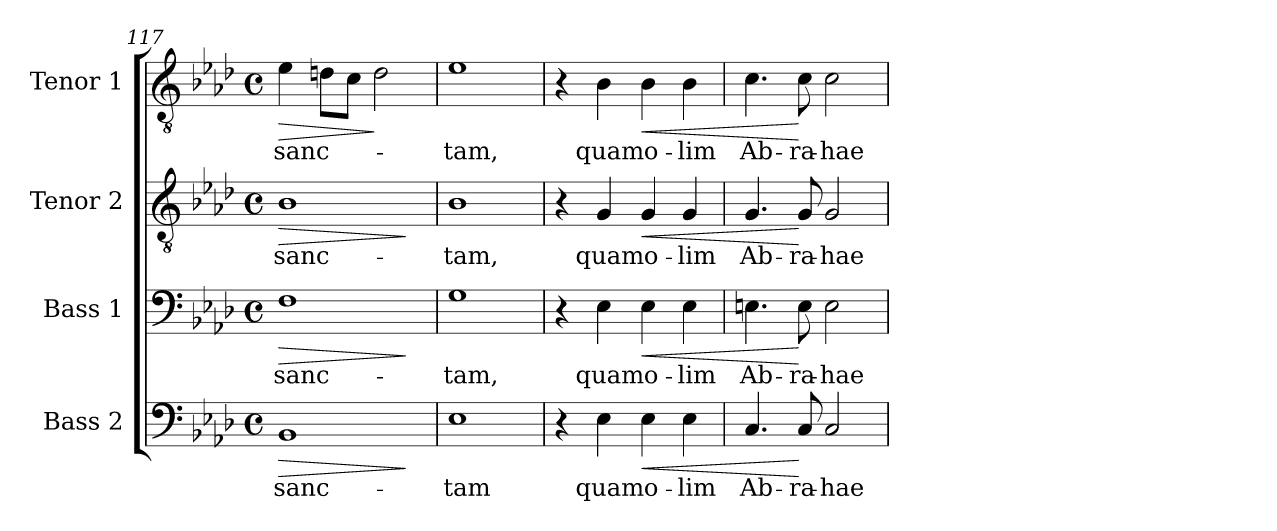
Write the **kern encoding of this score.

**kern	**text	**dynam	**kern	**text	**dynam	**kern	**text	**dynam	**kern	**text	**dynam
*part4	*part4	*part4	*part3	*part3	*part3	*part2	*part2	*part2	*part1	*part1	*part1
*staff4	*staff4	*staff4	*staff3	*staff3	*staff3	*staff2	*staff2	*staff2	*staff1	*staff1	*staff1
*I"Bass 2	*	*	*I"Bass 1	*	*	*I"Tenor 2	*	*	*I"Tenor 1	*	*
*I'B. 2	*	*	*I'B. 1	*	*	*I'T. 2	*	*	*I'T. 1	*	*
*clefF4	*	*	*clefF4	*	*	*clefGv2	*	*	*clefGv2	*	*
*k[b-e-a-d-]	*	*	*k[b-e-a-d-]	*	*	*k[b-e-a-d-]	*	*	*k[b-e-a-d-]	*	*
*A-:	*	*	*A-:	*	*	*A-:	*	*	*A-:	*	*
*M4/4	*	*	*M4/4	*	*	*M4/4	*	*	*M4/4	*	*
*met(c)	*	*	*met(c)	*	*	*met(c)	*	*	*met(c)	*	*
=117	=117	=117	=117	=117	=117	=117	=117	=117	=117	=117	=117
!	!LO:LY:b	!LO:HP:b	!	!LO:LY:b	!LO:HP:b	!	!LO:LY:b	!LO:HP:b	!	!LO:LY:b	!LO:HP:b
1BB-	sanc-	>	1F	sanc-	>	1B-	sanc-	>	4e-\	sanc-	>
.	.	.	.	.	.	.	.	.	8dn\L	.	.
.	.	.	.	.	.	.	.	.	8c\J	.	.
.	.	.	.	.	.	.	.	.	2d\	.	]
.	.	]	.	.	]	.	.	]	.	.	.
=118	=118	=118	=118	=118	=118	=118	=118	=118	=118	=118	=118
!	!LO:LY:b	!	!	!LO:LY:b	!	!	!LO:LY:b	!	!	!LO:LY:b	!
1E-	-tam	.	1G	-tam,	.	1B-	-tam,	.	1e-	-tam,	.
=119	=119	=119	=119	=119	=119	=119	=119	=119	=119	=119	=119
4r	.	.	4r	.	.	4r	.	.	4r	.	.
!	!LO:LY:b	!	!	!LO:LY:b	!	!	!LO:LY:b	!	!	!LO:LY:b	!
4E-\	quam	.	4E-\	quam	.	4G/	quam	.	4B-\	quam	.
!	!LO:LY:b	!LO:HP:b	!	!LO:LY:b	!LO:HP:b	!	!LO:LY:b	!LO:HP:b	!	!LO:LY:b	!LO:HP:b
4E-\	o-	<	4E-\	o-	<	4G/	o-	<	4B-\	o-	<
!	!LO:LY:b	!	!	!LO:LY:b	!	!	!LO:LY:b	!	!	!LO:LY:b	!
4E-\	-lim	.	4E-\	-lim	.	4G/	-lim	.	4B-\	-lim	.
=120	=120	=120	=120	=120	=120	=120	=120	=120	=120	=120	=120
!	!LO:LY:b	!	!	!LO:LY:b	!	!	!LO:LY:b	!	!	!LO:LY:b	!
4.C/	Ab-	.	4.En\	Ab-	.	4.G/	Ab-	.	4.c\	Ab-	.
!	!LO:LY:b	!	!	!LO:LY:b	!	!	!LO:LY:b	!	!	!LO:LY:b	!
8C/	-ra-	[	8E\	-ra-	[	8G/	-ra-	[	8c\	-ra-	[
!	!LO:LY:b	!	!	!LO:LY:b	!	!	!LO:LY:b	!	!	!LO:LY:b	!
2C/	-hae	.	2E\	-hae	.	2G/	-hae	.	2c\	-hae	.
=	=	=	=	=	=	=	=	=	=	=	=
*-	*-	*-	*-	*-	*-	*-	*-	*-	*-	*-	*-
